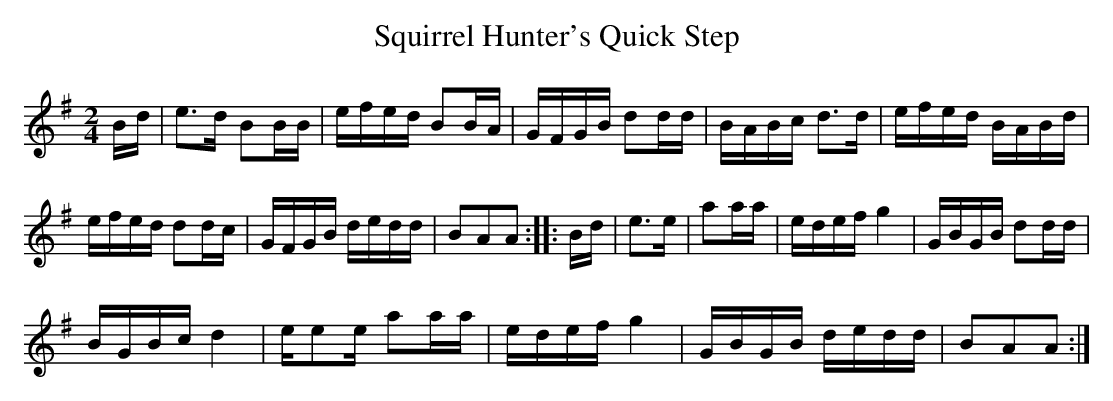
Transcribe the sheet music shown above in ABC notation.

X:1
T:Squirrel Hunter's Quick Step
M:2/4
L:1/16
K:G
Bd|e2>d2 B2BB|efed B2BA|GFGB d2dd|BABc d2>d2|efed BABd|
efed d2dc|GFGB dedd|B2A2A2::Bd|e2>e2|a2aa|edef g4|GBGB d2dd|
BGBc d4|ee2e a2aa|edef g4|GBGB dedd|B2A2A2:|
